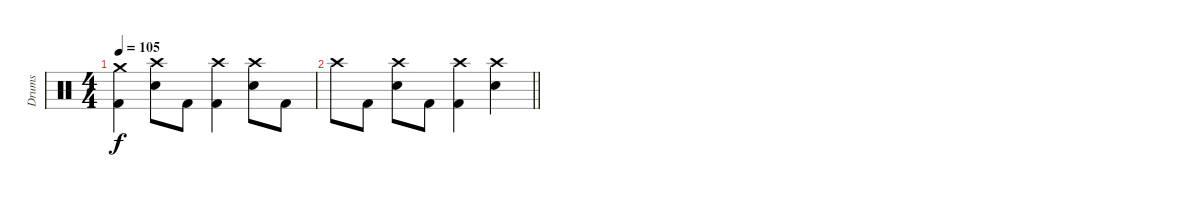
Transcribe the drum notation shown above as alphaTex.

\track ("Drums" "Drums") {instrument percussion}
\staff {score}
\articulation defaults
\ts (4 4)
\tempo 105
\clef neutral
\ks c
("Kick (hit) 2" "Crash medium (hit)").4{dy f} ("Electric Snare (hit)" "Crash high (hit)").8 "Kick (hit) 2".8 ("Kick (hit) 2" "Crash high (hit)").4 ("Electric Snare (hit)" "Crash high (hit)").8 "Kick (hit) 2".8 |
\barLineRight lightlight "Crash high (hit)".8 "Kick (hit) 2".8
("Electric Snare (hit)" "Crash high (hit)").8 "Kick (hit) 2".8 ("Kick (hit) 2" "Crash high (hit)").4 ("Electric Snare (hit)" "Crash high (hit)").4
